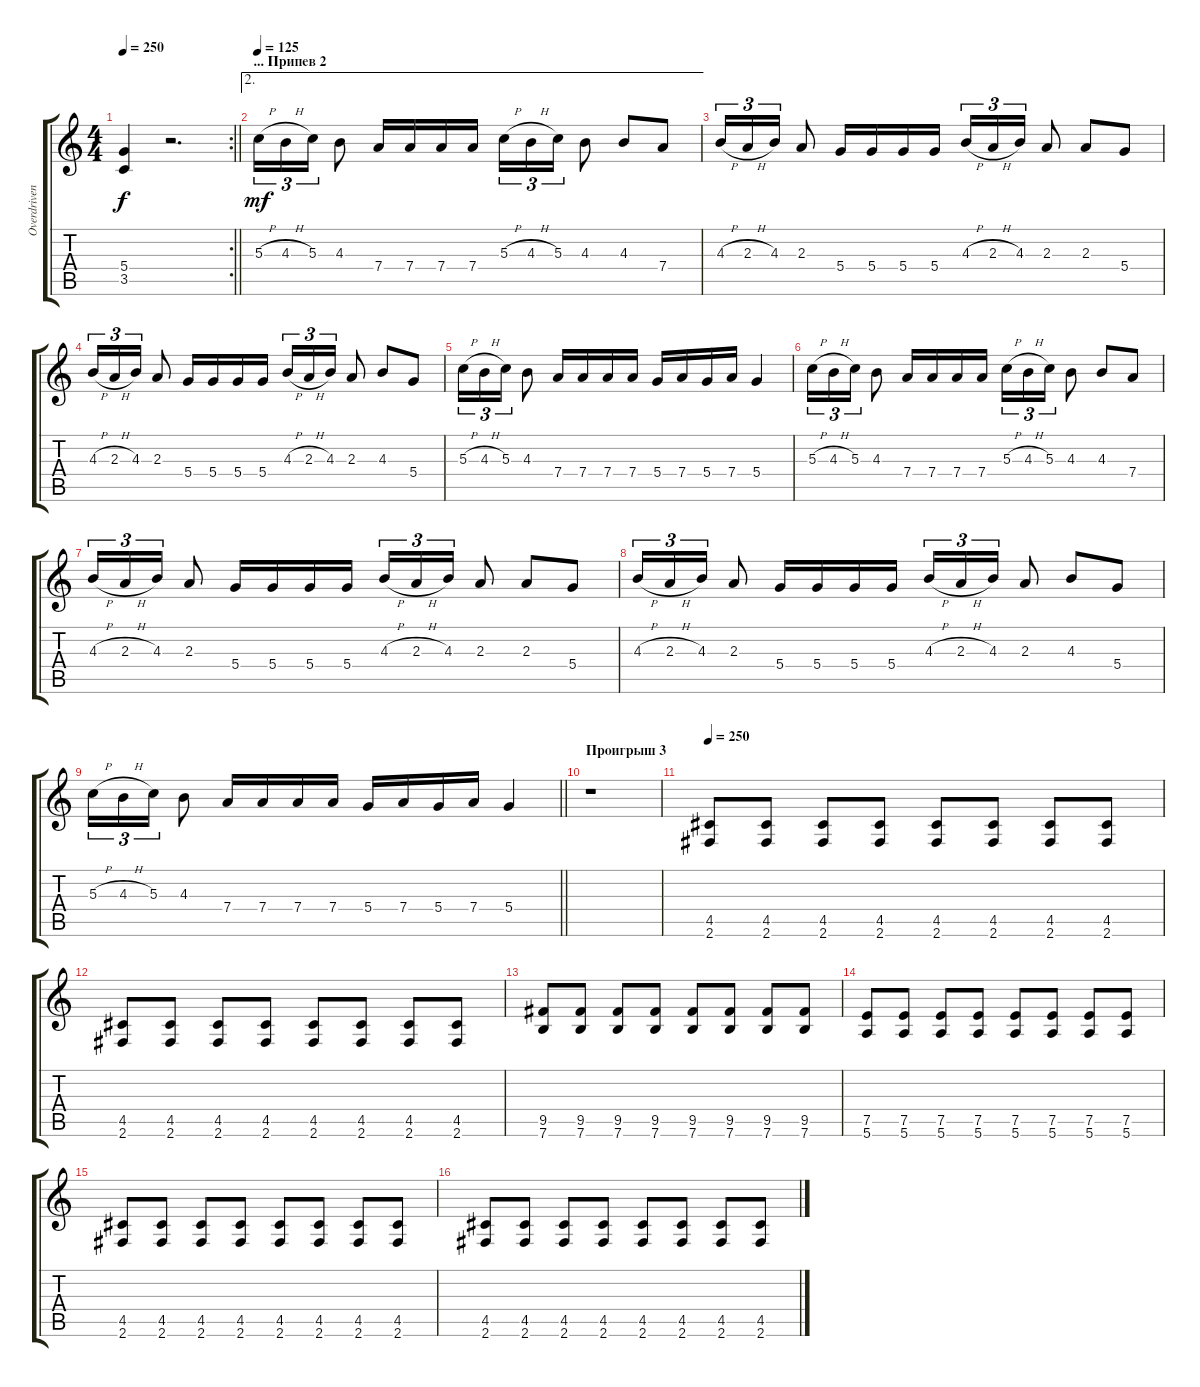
\track ("Overdriven" "Overdriven") {instrument electricguitarclean}
\staff {score tabs}
\tuning (E4 B3 G3 D3 A2 E2) {hide}
\rc 2
\ts (4 4)
\tempo 250
\clef g2
\barLineRight lightlight
\ks c
(5.4 3.5).4{dy f} r.2{d} |
\ae 2
\section ("" "... Припев 2")
\tempo 125
5.3{h}.16{tu (3 2) dy mf} 4.3{h}.16{tu (3 2)} 5.3.16{tu (3 2)} 4.3.8 7.4.16 7.4.16 7.4.16 7.4.16 5.3{h}.16{tu (3 2)} 4.3{h}.16{tu (3 2)} 5.3.16{tu (3 2)} 4.3.8 4.3.8 7.4.8 |
4.3{h}.16{tu (3 2)} 2.3{h}.16{tu (3 2)} 4.3.16{tu (3 2)} 2.3.8 5.4.16 5.4.16 5.4.16 5.4.16 4.3{h}.16{tu (3 2)} 2.3{h}.16{tu (3 2)} 4.3.16{tu (3 2)} 2.3.8 2.3.8 5.4.8 |
4.3{h}.16{tu (3 2)} 2.3{h}.16{tu (3 2)} 4.3.16{tu (3 2)} 2.3.8 5.4.16 5.4.16 5.4.16 5.4.16 4.3{h}.16{tu (3 2)} 2.3{h}.16{tu (3 2)} 4.3.16{tu (3 2)} 2.3.8 4.3.8 5.4.8 |
5.3{h}.16{tu (3 2)} 4.3{h}.16{tu (3 2)} 5.3.16{tu (3 2)} 4.3.8 7.4.16 7.4.16 7.4.16 7.4.16 5.4.16 7.4.16 5.4.16 7.4.16 5.4.4 |
5.3{h}.16{tu (3 2)} 4.3{h}.16{tu (3 2)} 5.3.16{tu (3 2)} 4.3.8 7.4.16 7.4.16 7.4.16 7.4.16 5.3{h}.16{tu (3 2)} 4.3{h}.16{tu (3 2)} 5.3.16{tu (3 2)} 4.3.8 4.3.8 7.4.8 |
4.3{h}.16{tu (3 2)} 2.3{h}.16{tu (3 2)} 4.3.16{tu (3 2)} 2.3.8 5.4.16 5.4.16 5.4.16 5.4.16 4.3{h}.16{tu (3 2)} 2.3{h}.16{tu (3 2)} 4.3.16{tu (3 2)} 2.3.8 2.3.8 5.4.8 |
4.3{h}.16{tu (3 2)} 2.3{h}.16{tu (3 2)} 4.3.16{tu (3 2)} 2.3.8 5.4.16 5.4.16 5.4.16 5.4.16 4.3{h}.16{tu (3 2)} 2.3{h}.16{tu (3 2)} 4.3.16{tu (3 2)} 2.3.8 4.3.8 5.4.8 |
\barLineRight lightlight
5.3{h}.16{tu (3 2)} 4.3{h}.16{tu (3 2)} 5.3.16{tu (3 2)} 4.3.8 7.4.16 7.4.16 7.4.16 7.4.16 5.4.16 7.4.16 5.4.16 7.4.16 5.4.4 |
\section ("" "Проигрыш 3")
r.1 |
\tempo 250
(4.5 2.6).8 (4.5 2.6).8 (4.5 2.6).8 (4.5 2.6).8 (4.5 2.6).8 (4.5 2.6).8 (4.5 2.6).8 (4.5 2.6).8 |
(4.5 2.6).8 (4.5 2.6).8 (4.5 2.6).8 (4.5 2.6).8 (4.5 2.6).8 (4.5 2.6).8 (4.5 2.6).8 (4.5 2.6).8 |
(9.5 7.6).8 (9.5 7.6).8 (9.5 7.6).8 (9.5 7.6).8 (9.5 7.6).8 (9.5 7.6).8 (9.5 7.6).8 (9.5 7.6).8 |
(7.5 5.6).8 (7.5 5.6).8 (7.5 5.6).8 (7.5 5.6).8 (7.5 5.6).8 (7.5 5.6).8 (7.5 5.6).8 (7.5 5.6).8 |
(4.5 2.6).8 (4.5 2.6).8 (4.5 2.6).8 (4.5 2.6).8 (4.5 2.6).8 (4.5 2.6).8 (4.5 2.6).8 (4.5 2.6).8 |
(4.5 2.6).8 (4.5 2.6).8 (4.5 2.6).8 (4.5 2.6).8 (4.5 2.6).8 (4.5 2.6).8 (4.5 2.6).8 (4.5 2.6).8
